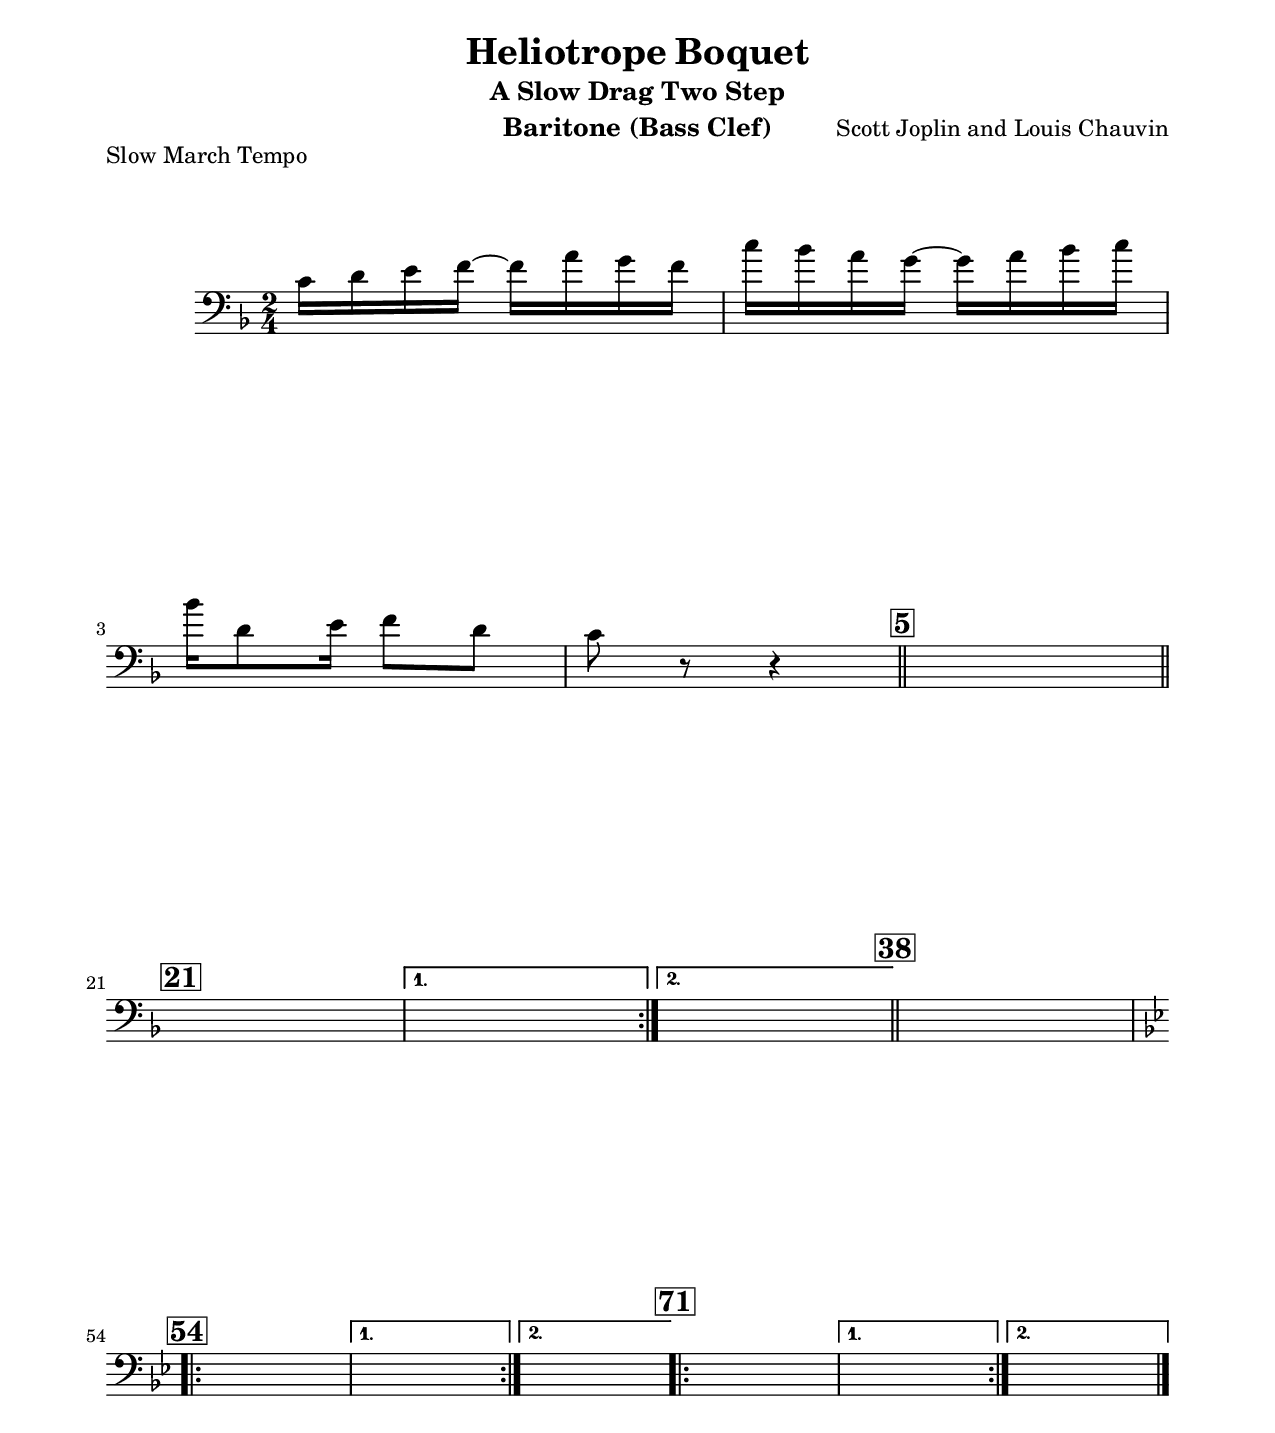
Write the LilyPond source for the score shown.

\version "2.22.2"

\include "config.lyi"
\include "defs.lyi"
\version "2.22.2"

\include "config.lyi"
\include "defs.lyi"

baritoneDynamics =
{
  s2*4 |
  % 5
  s2*16 |

  \repeat volta 2
  {
    % 21
    s2*15 |
  }
  \alternative
  {
    {
      s2 |
    }
    {
      s2 |
    }
  }

  % 38
  s2*16 |

  \repeat volta 2
  {
    % 54
    s2*15 |
  }
  \alternative
  {
    {
      s2 |
    }
    {
      s2 |
    }
  }

  \repeat volta 2
  {
    % 71
    s2*15 |
  }
  \alternative
  {
    {
      s2 |
    }
    {
      s2 |
    }
  }
}


baritoneCues =
{
  \time 2/4
  \clef bass
  \key g \major

  s2*53 |

  \key c \major
  s2*34 |
}


baritonetcCues =
{
  \time 2/4
  s2*53 |

  \key c \major
  s2*34 |

  s2*87 |
}


baritoneNotCues =
{
  \time 2/4
  \clef bass
  \key g \major

  s2*53 |

  \key c \major
  s2*34 |
}


baritonetcNotCues =
{
  \time 2/4
  \key g \major

  s2*53 |

  \key c \major
  s2*34 |
}


baritoneNotes =
{
  d16 e fis g~g b a g |
  d'16 c b a~a b c d |
  c16 e,8 fis16 g8 e |
  d8 r r4 |

  % 5
  s2*16 |

  \repeat volta 2
  {
    % 21
    s2*15 |
  }
  \alternative
  {
    {
      s2 |
    }
    {
      s2 |
    }
  }

  % 38
  s2*16 |

  \repeat volta 2
  {
    % 54
    s2*15 |
  }
  \alternative
  {
    {
      s2 |
    }
    {
      s2 |
    }
  }

  \repeat volta 2
  {
    % 71
    s2*15 |
  }
  \alternative
  {
    {
      s2 |
    }
    {
      s2 |
    }
  }
}

baritoneScore = \transpose c \concertKey \relative c { << \baritoneNotes \baritoneNotCues \baritoneDynamics >> }
baritonePart  = \transpose c \concertKey \relative c { << \baritoneNotes \baritoneCues    \baritoneDynamics >> }
baritonetcScore = \transpose bes \concertKey \relative c'' { << \baritoneNotes \baritonetcNotCues \baritoneDynamics >> }
baritonetcPart  = \transpose bes \concertKey \relative c'' { << \baritoneNotes \baritonetcCues    \baritoneDynamics >> }


instrument = "Baritone (Bass Clef)"

notes = \baritonePart

\include "part.lyi"
